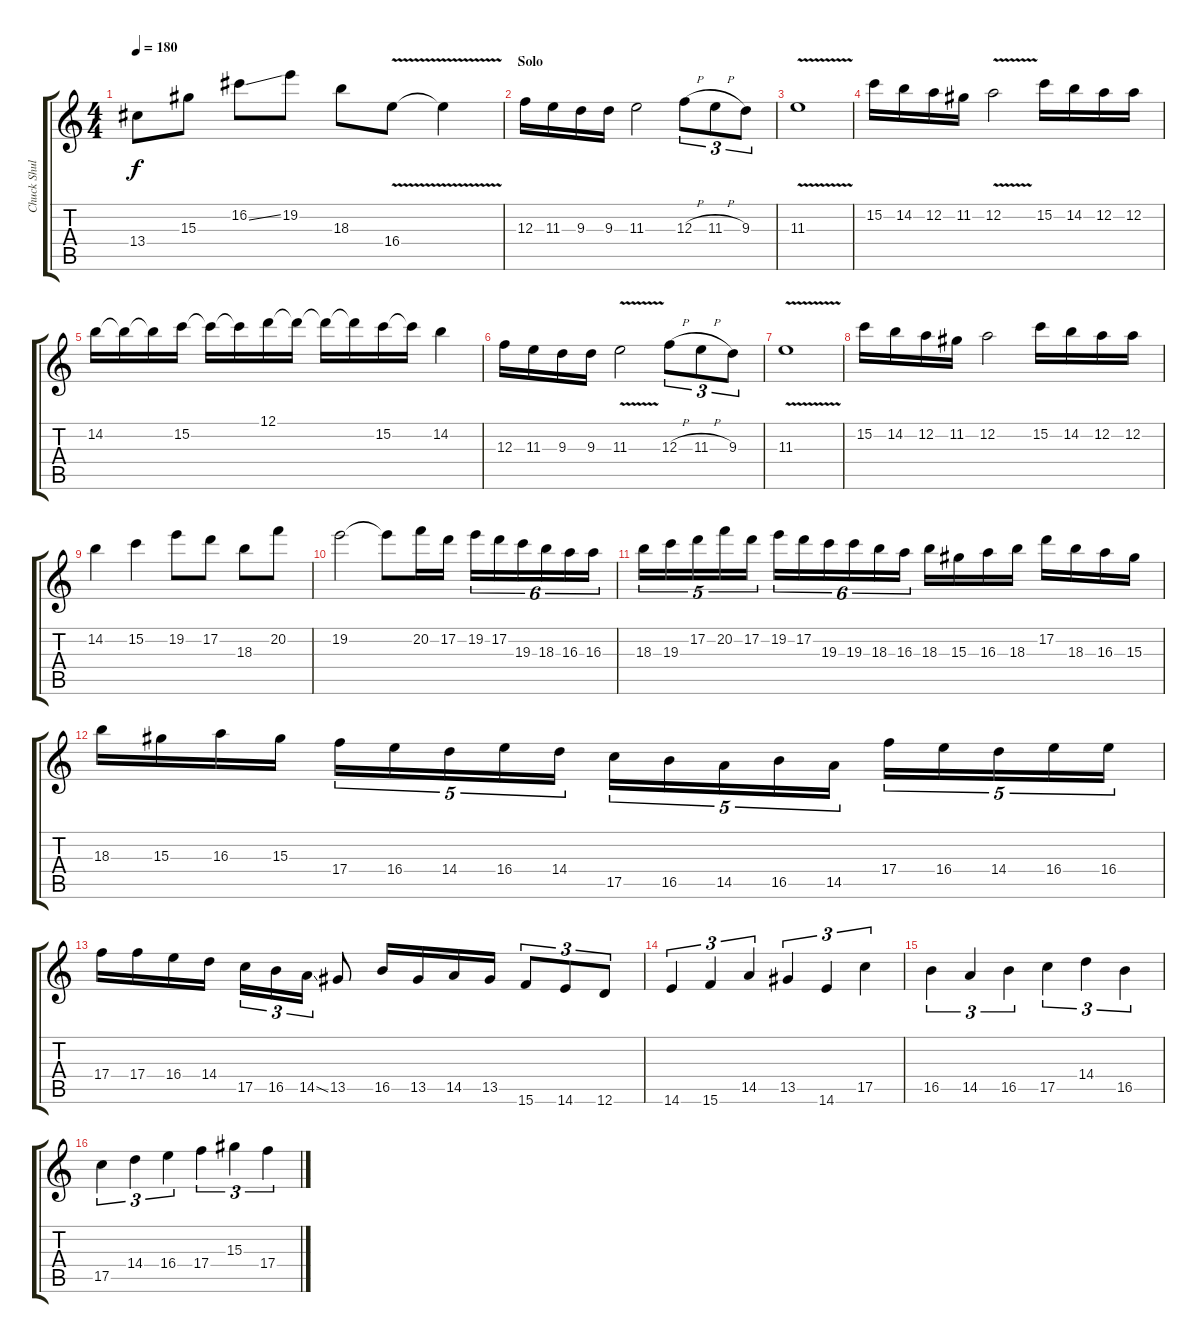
\track ("Chuck Shuldiner" "Chuck Shul") {instrument distortionguitar}
\staff {score tabs}
\tuning (D4 A3 F3 C3 G2 D2) {hide}
\ts (4 4)
\tempo 180
\clef g2
\ks c
13.4.8{dy f} 15.3.8 16.2{ss}.8 19.2.8 18.3.8 16.4{v}.8 16.4{t}.4 |
\section ("" "Solo")
12.3.16 11.3.16 9.3.16 9.3.16 11.3.2 12.3{h}.8{tu (3 2)} 11.3{h}.8{tu (3 2)} 9.3.8{tu (3 2)} |
11.3{v}.1 |
15.2.16 14.2.16 12.2.16 11.2.16 12.2{v}.2 15.2.16 14.2.16 12.2.16 12.2.16 |
14.2.16 14.2{t}.16 14.2{t}.16 15.2.16 15.2{t}.16 15.2{t}.16 12.1.16 12.1{t}.16 12.1{t}.16 12.1{t}.16 15.2.16 15.2{t}.16 14.2.4 |
12.3.16 11.3.16 9.3.16 9.3.16 11.3{v}.2 12.3{h}.8{tu (3 2)} 11.3{h}.8{tu (3 2)} 9.3.8{tu (3 2)} |
11.3{v}.1 |
15.2.16 14.2.16 12.2.16 11.2.16 12.2.2 15.2.16 14.2.16 12.2.16 12.2.16 |
14.2.4 15.2.4 19.2.8 17.2.8 18.3.8 20.2.8 |
19.2.2 19.2{t}.8 20.2.16 17.2.16 19.2.16{tu (6 4)} 17.2.16{tu (6 4)} 19.3.16{tu (6 4)} 18.3.16{tu (6 4)} 16.3.16{tu (6 4)} 16.3.16{tu (6 4)} |
18.3.16{tu (5 4)} 19.3.16{tu (5 4)} 17.2.16{tu (5 4)} 20.2.16{tu (5 4)} 17.2.16{tu (5 4)} 19.2.16{tu (6 4)} 17.2.16{tu (6 4)} 19.3.16{tu (6 4)} 19.3.16{tu (6 4)} 18.3.16{tu (6 4)} 16.3.16{tu (6 4)} 18.3.16 15.3.16 16.3.16 18.3.16 17.2.16 18.3.16 16.3.16 15.3.16 |
18.3.16 15.3.16 16.3.16 15.3.16 17.4.16{tu (5 4)} 16.4.16{tu (5 4)} 14.4.16{tu (5 4)} 16.4.16{tu (5 4)} 14.4.16{tu (5 4)} 17.5.16{tu (5 4)} 16.5.16{tu (5 4)} 14.5.16{tu (5 4)} 16.5.16{tu (5 4)} 14.5.16{tu (5 4)} 17.4.16{tu (5 4)} 16.4.16{tu (5 4)} 14.4.16{tu (5 4)} 16.4.16{tu (5 4)} 16.4.16{tu (5 4)} |
17.4.16 17.4.16 16.4.16 14.4.16 17.5.16{tu (3 2)} 16.5.16{tu (3 2)} 14.5{ss}.16{tu (3 2)} 13.5.8 16.5.16 13.5.16 14.5.16 13.5.16 15.6.8{tu (3 2)} 14.6.8{tu (3 2)} 12.6.8{tu (3 2)} |
14.6.4{tu (3 2)} 15.6.4{tu (3 2)} 14.5.4{tu (3 2)} 13.5.4{tu (3 2)} 14.6.4{tu (3 2)} 17.5.4{tu (3 2)} |
16.5.4{tu (3 2)} 14.5.4{tu (3 2)} 16.5.4{tu (3 2)} 17.5.4{tu (3 2)} 14.4.4{tu (3 2)} 16.5.4{tu (3 2)} |
17.5.4{tu (3 2)} 14.4.4{tu (3 2)} 16.4.4{tu (3 2)} 17.4.4{tu (3 2)} 15.3.4{tu (3 2)} 17.4.4{tu (3 2)}
